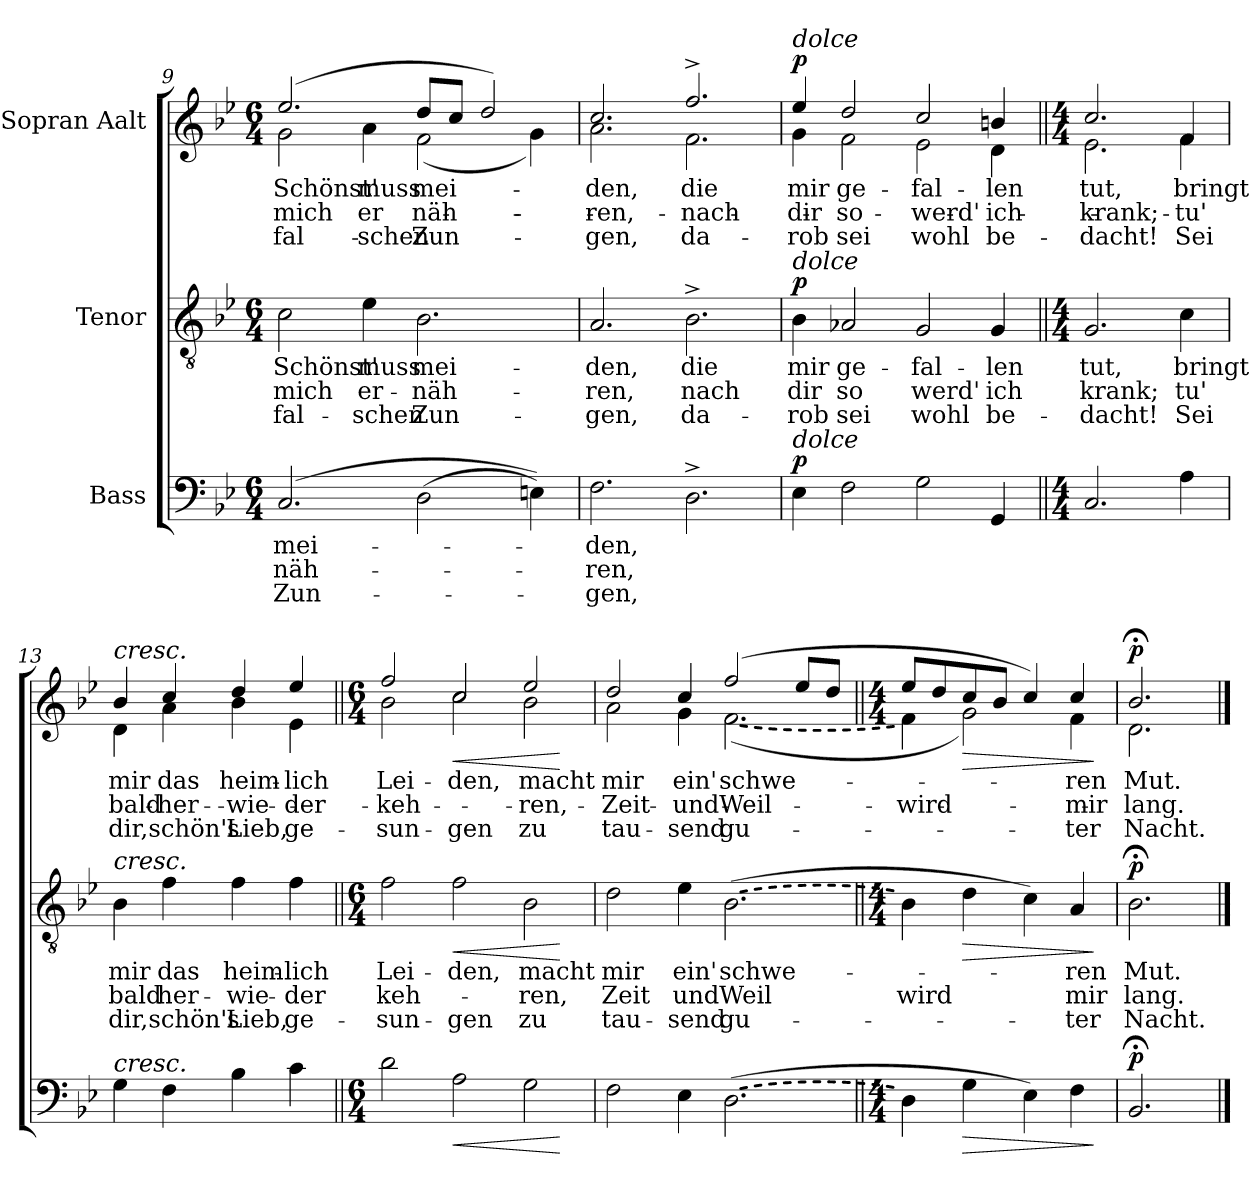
**kern	**text	**text	**text	**dynam	**kern	**text	**text	**text	**dynam	**kern	**text	**text	**text	**dynam
*part3	*part3	*part3	*part3	*part3	*part2	*part2	*part2	*part2	*part2	*part1	*part1	*part1	*part1	*part1
*staff3	*staff3	*staff3	*staff3	*staff3	*staff2	*staff2	*staff2	*staff2	*staff2	*staff1	*staff1	*staff1	*staff1	*staff1
*I"Bass	*	*	*	*	*I"Tenor	*	*	*	*	*I"Sopran Aalt	*	*	*	*
*clefF4	*	*	*	*	*clefGv2	*	*	*	*	*clefG2	*	*	*	*
*k[b-e-]	*	*	*	*	*k[b-e-]	*	*	*	*	*k[b-e-]	*	*	*	*
*M6/4	*	*	*	*	*M6/4	*	*	*	*	*M6/4	*	*	*	*
=9	=9	=9	=9	=9	=9	=9	=9	=9	=9	=9	=9	=9	=9	=9
!	!LO:LY:b	!LO:LY:b	!LO:LY:b	!	!	!LO:LY:b	!LO:LY:b	!LO:LY:b	!	!	!LO:LY:b	!LO:LY:b	!LO:LY:b	!
*	*	*	*	*	*	*	*	*	*	*^	*	*	*	*
!	!	!	!	!	!	!	!	!	!	!	!	!LO:LY:b	!LO:LY:b	!LO:LY:b	!
(2.C/	mei-	-näh-	Zun-	.	2c\	Schönst'	mich	fal-	.	(2.ee-/	2g\	Schönst'	mich	fal-	.
!	!	!	!	!	!	!LO:LY:b	!LO:LY:b	!LO:LY:b	!	!	!	!LO:LY:b	!LO:LY:b	!LO:LY:b	!
.	.	.	.	.	4e-\	muss	er-	-schen	.	.	4a\	muss	er-	-schen	.
!	!	!	!	!	!	!LO:LY:b	!LO:LY:b	!LO:LY:b	!	!	!	!LO:LY:b	!LO:LY:b	!LO:LY:b	!
(2D\	.	.	.	.	2.B-\	mei-	-näh-	Zun-	.	8dd/L	(2f\	mei-	-näh-	Zun-	.
.	.	.	.	.	.	.	.	.	.	8cc/J	.	.	.	.	.
.	.	.	.	.	.	.	.	.	.	2dd/)	.	.	.	.	.
4En\))	.	.	.	.	.	.	.	.	.	.	4g\)	.	.	.	.
=10	=10	=10	=10	=10	=10	=10	=10	=10	=10	=10	=10	=10	=10	=10	=10
!	!LO:LY:b	!LO:LY:b	!LO:LY:b	!	!	!LO:LY:b	!LO:LY:b	!LO:LY:b	!	!	!	!LO:LY:b	!LO:LY:b	!LO:LY:b	!
!	!	!	!	!	!	!	!	!	!	!	!	!LO:LY:b	!LO:LY:b	!LO:LY:b	!
2.F\	-den,	-ren,	-gen,	.	2.A/	-den,	-ren,	-gen,	.	2.cc/	2.a\	-den,	-ren,	-gen,	.
!	!	!	!	!	!	!LO:LY:b	!LO:LY:b	!LO:LY:b	!	!	!	!LO:LY:b	!LO:LY:b	!LO:LY:b	!
2.D^\	.	.	.	.	2.B-^\	die	nach	da-	.	2.ff^/	2.f\	die	nach	da-	.
!!LO:LB:g=z	!!
=11	=11	=11	=11	=11	=11	=11	=11	=11	=11	=11	=11	=11	=11	=11	=11
!	!	!	!	!	!	!	!	!	!	!LO:TX:a:i:t=dolce	!	!	!	!	!
!	!	!	!	!	!LO:TX:a:i:t=dolce	!	!	!	!	!	!	!	!	!	!
!LO:TX:a:i:t=dolce	!	!	!	!	!	!	!	!	!	!	!	!	!	!	!
!	!	!	!	!LO:DY:a	!	!LO:LY:b	!LO:LY:b	!LO:LY:b	!LO:DY:a	!	!	!LO:LY:b	!LO:LY:b	!LO:LY:b	!LO:DY:a
4E-\	.	.	.	p	4B-\	mir	dir	-rob	p	4ee-/	4g\	mir	dir	-rob	p
!	!	!	!	!	!	!LO:LY:b	!LO:LY:b	!LO:LY:b	!	!	!	!LO:LY:b	!LO:LY:b	!LO:LY:b	!
2F\	.	.	.	.	2A-X/	ge-	so	sei	.	2dd/	2f\	ge-	so	sei	.
!	!	!	!	!	!	!LO:LY:b	!LO:LY:b	!LO:LY:b	!	!	!	!LO:LY:b	!LO:LY:b	!LO:LY:b	!
2G\	.	.	.	.	2G/	-fal-	werd'	wohl	.	2cc/	2e-\	-fal-	werd'	wohl	.
!	!	!	!	!	!	!LO:LY:b	!LO:LY:b	!LO:LY:b	!	!	!	!LO:LY:b	!LO:LY:b	!LO:LY:b	!
4GG/	.	.	.	.	4G/	-len	ich	be-	.	4bn/	4d\	-len	ich	be-	.
=12||	=12||	=12||	=12||	=12||	=12||	=12||	=12||	=12||	=12||	=12||	=12||	=12||	=12||	=12||	=12||
*M4/4	*	*	*	*	*M4/4	*	*	*	*	*M4/4	*	*	*	*	*
!	!	!	!	!	!	!LO:LY:b	!LO:LY:b	!LO:LY:b	!	!	!	!LO:LY:b	!LO:LY:b	!LO:LY:b	!
2.C/	.	.	.	.	2.G/	tut,	krank;	-dacht!	.	2.cc/	2.e-\	tut,	krank;	-dacht!	.
!	!	!	!	!	!	!LO:LY:b	!LO:LY:b	!LO:LY:b	!	!	!	!LO:LY:b	!LO:LY:b	!LO:LY:b	!
4A\	.	.	.	.	4c\	bringt	tu'	Sei	.	4f/	4f\	bringt	tu'	Sei	.
=13	=13	=13	=13	=13	=13	=13	=13	=13	=13	=13	=13	=13	=13	=13	=13
!	!	!	!	!	!	!	!	!	!	!LO:TX:a:i:t=cresc.	!	!	!	!	!
!	!	!	!	!	!LO:TX:a:i:t=cresc.	!	!	!	!	!	!	!	!	!	!
!LO:TX:a:i:t=cresc.	!	!	!	!	!	!	!	!	!	!	!	!	!	!	!
!	!	!	!	!	!	!LO:LY:b	!LO:LY:b	!LO:LY:b	!	!	!	!LO:LY:b	!LO:LY:b	!LO:LY:b	!
4G\	.	.	.	.	4B-\	mir	bald	dir,	.	4b-/	4d\	mir	bald	dir,	.
!	!	!	!	!	!	!LO:LY:b	!LO:LY:b	!LO:LY:b	!	!	!	!LO:LY:b	!LO:LY:b	!LO:LY:b	!
4F\	.	.	.	.	4f\	das	her-	schön's	.	4cc/	4a\	das	her-	schön's	.
!	!	!	!	!	!	!LO:LY:b	!LO:LY:b	!LO:LY:b	!	!	!	!LO:LY:b	!LO:LY:b	!LO:LY:b	!
4B-\	.	.	.	.	4f\	heim-	-wie-	Lieb,	.	4dd/	4b-\	heim-	-wie-	Lieb,	.
!	!	!	!	!	!	!LO:LY:b	!LO:LY:b	!LO:LY:b	!	!	!	!LO:LY:b	!LO:LY:b	!LO:LY:b	!
4c\	.	.	.	.	4f\	-lich	-der	ge-	.	4ee-/	4e-\	-lich	-der	ge-	.
!!LO:LB:g=z	!!
=14||	=14||	=14||	=14||	=14||	=14||	=14||	=14||	=14||	=14||	=14||	=14||	=14||	=14||	=14||	=14||
*M6/4	*	*	*	*	*M6/4	*	*	*	*	*M6/4	*	*	*	*	*
!	!	!	!	!	!	!LO:LY:b	!LO:LY:b	!LO:LY:b	!	!	!	!LO:LY:b	!LO:LY:b	!LO:LY:b	!
2d\	.	.	.	.	2f\	Lei-	keh-	-sun-	.	2ff/	2b-\	Lei-	keh-	-sun-	.
!	!	!	!	!LO:HP:b	!	!LO:LY:b	!	!LO:LY:b	!LO:HP:b	!	!	!LO:LY:b	!	!LO:LY:b	!LO:HP:b
2A\	.	.	.	<	2f\	-den,	.	-gen	<	2cc/	2cc\	-den,	.	-gen	<
!	!	!	!	!	!	!LO:LY:b	!LO:LY:b	!LO:LY:b	!	!	!	!LO:LY:b	!LO:LY:b	!LO:LY:b	!
2G\	.	.	.	.	2B-\	macht	-ren,	zu	.	2ee-/	2b-\	macht	-ren,	zu	.
*	*	*	*	*	*	*	*	*	*	*v	*v	*	*	*	*
.	.	.	.	[	.	.	.	.	[	.	.	.	.	[
=15	=15	=15	=15	=15	=15	=15	=15	=15	=15	=15	=15	=15	=15	=15
!	!	!	!	!	!	!LO:LY:b	!LO:LY:b	!LO:LY:b	!	!	!LO:LY:b	!LO:LY:b	!LO:LY:b	!
*	*	*	*	*	*	*	*	*	*	*^	*	*	*	*
2F\	.	.	.	.	2d\	mir	Zeit	tau-	.	2dd/	2a\	mir	Zeit	tau-	.
!	!	!	!	!	!	!LO:LY:b	!LO:LY:b	!LO:LY:b	!	!	!	!LO:LY:b	!LO:LY:b	!LO:LY:b	!
4E-\	.	.	.	.	4e-\	ein'	und	-send	.	4cc/	4g\	ein'	und	-send	.
!LO:T:dash	!	!	!	!	!LO:T:dash	!LO:LY:b	!LO:LY:b	!LO:LY:b	!	!	!LO:T:dash	!LO:LY:b	!LO:LY:b	!LO:LY:b	!
([2.D\	.	.	.	.	([2.B-\	schwe-	Weil	gu-	.	(2ff/	([2.f\	schwe-	Weil	gu-	.
.	.	.	.	.	.	.	.	.	.	8ee-/L	.	.	.	.	.
.	.	.	.	.	.	.	.	.	.	8dd/J	.	.	.	.	.
=16||	=16||	=16||	=16||	=16||	=16||	=16||	=16||	=16||	=16||	=16||	=16||	=16||	=16||	=16||	=16||
*M4/4	*	*	*	*	*M4/4	*	*	*	*	*M4/4	*	*	*	*	*
!	!	!	!	!	!	!	!LO:LY:b	!	!	!	!	!	!LO:LY:b	!	!
4D\]	.	.	.	.	4B-\]	.	wird	.	.	8ee-/L	4f\]	.	wird	.	.
.	.	.	.	.	.	.	.	.	.	8dd/	.	.	.	.	.
!	!	!	!	!LO:HP:b	!	!	!	!	!LO:HP:b	!	!	!	!	!	!LO:HP:b
4G\	.	.	.	>	4d\	.	.	.	>	8cc/	2g\)	.	.	.	>
.	.	.	.	.	.	.	.	.	.	8b-/J	.	.	.	.	.
4E-\)	.	.	.	.	4c\)	.	.	.	.	4cc/)	.	.	.	.	.
!	!	!	!	!	!	!LO:LY:b	!LO:LY:b	!LO:LY:b	!	!	!	!LO:LY:b	!LO:LY:b	!LO:LY:b	!
4F\	.	.	.	.	4A/	-ren	mir	-ter	.	4cc/	4f\	-ren	mir	-ter	.
*	*	*	*	*	*	*	*	*	*	*v	*v	*	*	*	*
.	.	.	.	]	.	.	.	.	]	.	.	.	.	]
=17	=17	=17	=17	=17	=17	=17	=17	=17	=17	=17	=17	=17	=17	=17
!	!	!	!	!LO:DY:a	!	!LO:LY:b	!LO:LY:b	!LO:LY:b	!LO:DY:a	!	!LO:LY:b	!LO:LY:b	!LO:LY:b	!LO:DY:a
*	*	*	*	*	*	*	*	*	*	*^	*	*	*	*
2.BB-;</	.	.	.	p	2.B-;<\	Mut.	lang.	Nacht.	p	2.b-;</	2.d\	Mut.	lang.	Nacht.	p
*	*	*	*	*	*	*	*	*	*	*v	*v	*	*	*	*
==	==	==	==	==	==	==	==	==	==	==	==	==	==	==
*-	*-	*-	*-	*-	*-	*-	*-	*-	*-	*-	*-	*-	*-	*-
